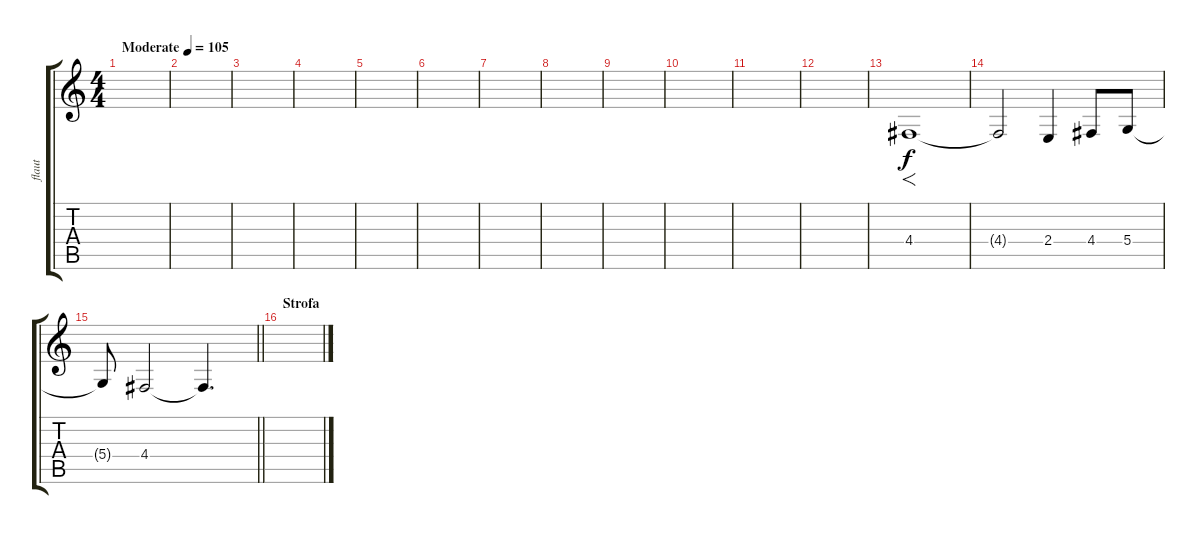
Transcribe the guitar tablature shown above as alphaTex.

\track ("flaut" "flaut") {instrument flute}
\staff {score tabs}
\tuning (E4 B3 G3 D3 A2 E2) {hide}
\ts (4 4)
\tempo (105 "Moderate")
\clef g2
\ks c
|
|
|
|
|
|
|
|
|
|
|
|
4.4.1{f} |
4.4{t}.2 2.4.4 4.4.8 5.4.8 |
\barLineRight lightlight
5.4{t}.8 4.4.2 4.4{t}.4{d} |
\section ("" "Strofa")
